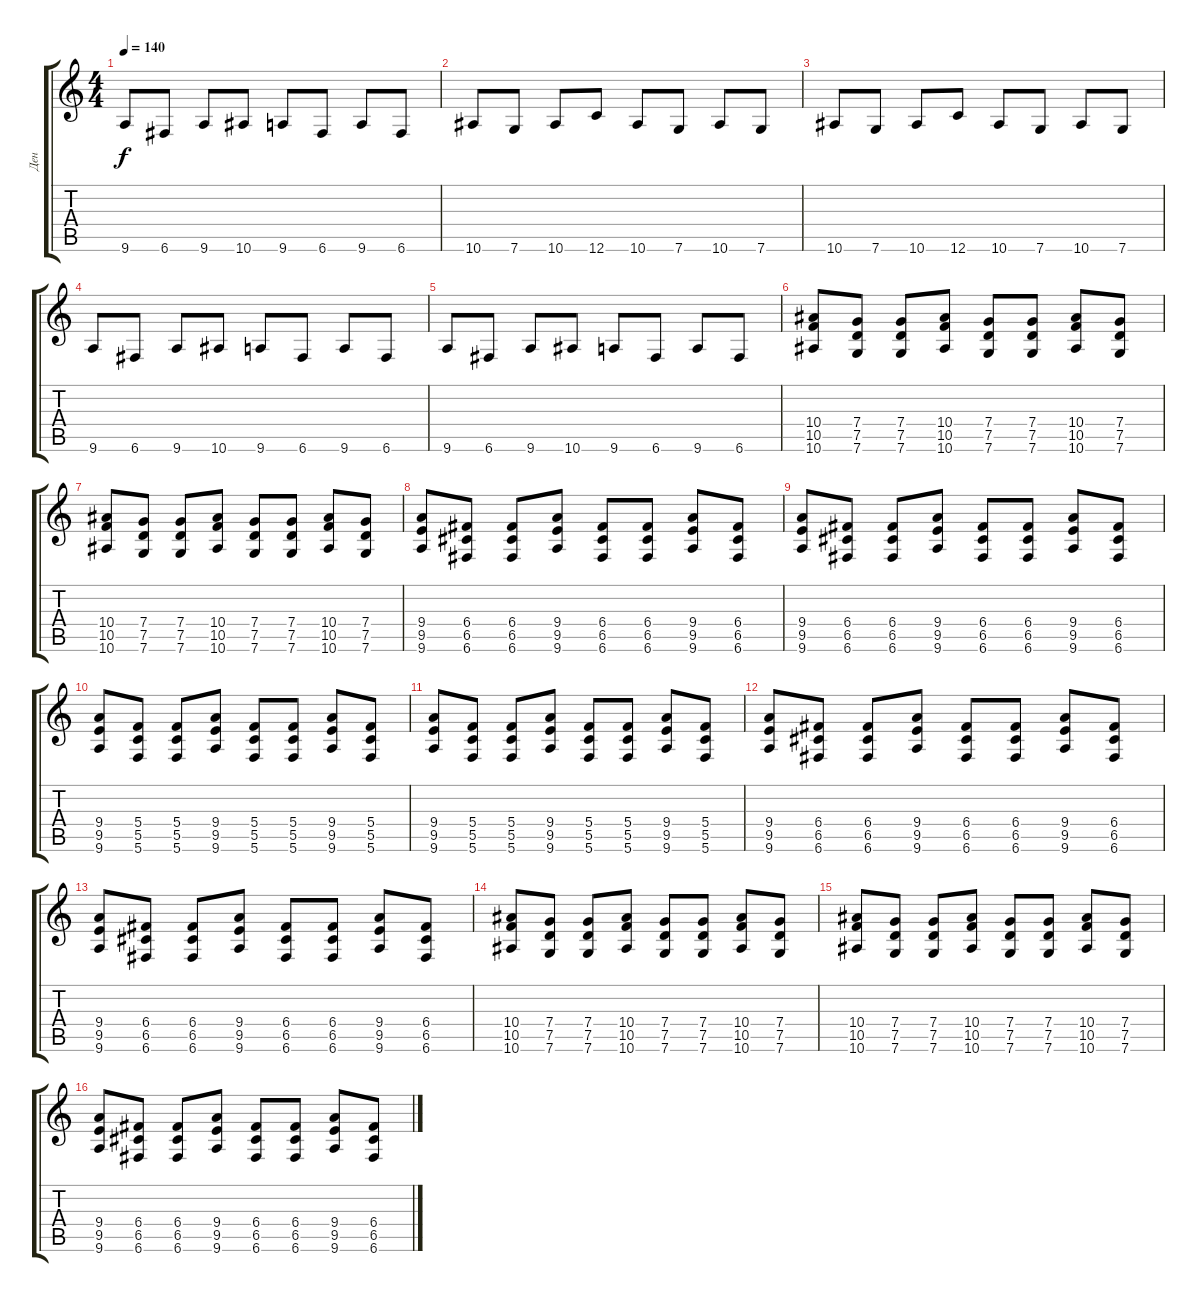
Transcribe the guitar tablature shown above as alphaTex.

\track ("Ден" "Ден") {instrument electricguitarclean}
\staff {score tabs}
\tuning (D4 A3 F3 C3 G2 C2) {hide}
\ts (4 4)
\tempo 140
\clef g2
\ks c
9.6.8{dy f} 6.6.8 9.6.8 10.6.8 9.6.8 6.6.8 9.6.8 6.6.8 |
10.6.8 7.6.8 10.6.8 12.6.8 10.6.8 7.6.8 10.6.8 7.6.8 |
10.6.8 7.6.8 10.6.8 12.6.8 10.6.8 7.6.8 10.6.8 7.6.8 |
9.6.8 6.6.8 9.6.8 10.6.8 9.6.8 6.6.8 9.6.8 6.6.8 |
9.6.8 6.6.8 9.6.8 10.6.8 9.6.8 6.6.8 9.6.8 6.6.8 |
(10.4 10.5 10.6).8{instrument overdrivenguitar} (7.4 7.5 7.6).8 (7.4 7.5 7.6).8 (10.4 10.5 10.6).8 (7.4 7.5 7.6).8 (7.4 7.5 7.6).8 (10.4 10.5 10.6).8 (7.4 7.5 7.6).8 |
(10.4 10.5 10.6).8 (7.4 7.5 7.6).8 (7.4 7.5 7.6).8 (10.4 10.5 10.6).8 (7.4 7.5 7.6).8 (7.4 7.5 7.6).8 (10.4 10.5 10.6).8 (7.4 7.5 7.6).8 |
(9.4 9.5 9.6).8 (6.4 6.5 6.6).8 (6.4 6.5 6.6).8 (9.4 9.5 9.6).8 (6.4 6.5 6.6).8 (6.4 6.5 6.6).8 (9.4 9.5 9.6).8 (6.4 6.5 6.6).8 |
(9.4 9.5 9.6).8 (6.4 6.5 6.6).8 (6.4 6.5 6.6).8 (9.4 9.5 9.6).8 (6.4 6.5 6.6).8 (6.4 6.5 6.6).8 (9.4 9.5 9.6).8 (6.4 6.5 6.6).8 |
(9.4 9.5 9.6).8 (5.4 5.5 5.6).8 (5.4 5.5 5.6).8 (9.4 9.5 9.6).8 (5.4 5.5 5.6).8 (5.4 5.5 5.6).8 (9.4 9.5 9.6).8 (5.4 5.5 5.6).8 |
(9.4 9.5 9.6).8 (5.4 5.5 5.6).8 (5.4 5.5 5.6).8 (9.4 9.5 9.6).8 (5.4 5.5 5.6).8 (5.4 5.5 5.6).8 (9.4 9.5 9.6).8 (5.4 5.5 5.6).8 |
(9.4 9.5 9.6).8 (6.4 6.5 6.6).8 (6.4 6.5 6.6).8 (9.4 9.5 9.6).8 (6.4 6.5 6.6).8 (6.4 6.5 6.6).8 (9.4 9.5 9.6).8 (6.4 6.5 6.6).8 |
(9.4 9.5 9.6).8 (6.4 6.5 6.6).8 (6.4 6.5 6.6).8 (9.4 9.5 9.6).8 (6.4 6.5 6.6).8 (6.4 6.5 6.6).8 (9.4 9.5 9.6).8 (6.4 6.5 6.6).8 |
(10.4 10.5 10.6).8{instrument overdrivenguitar} (7.4 7.5 7.6).8 (7.4 7.5 7.6).8 (10.4 10.5 10.6).8 (7.4 7.5 7.6).8 (7.4 7.5 7.6).8 (10.4 10.5 10.6).8 (7.4 7.5 7.6).8 |
(10.4 10.5 10.6).8 (7.4 7.5 7.6).8 (7.4 7.5 7.6).8 (10.4 10.5 10.6).8 (7.4 7.5 7.6).8 (7.4 7.5 7.6).8 (10.4 10.5 10.6).8 (7.4 7.5 7.6).8 |
(9.4 9.5 9.6).8 (6.4 6.5 6.6).8 (6.4 6.5 6.6).8 (9.4 9.5 9.6).8 (6.4 6.5 6.6).8 (6.4 6.5 6.6).8 (9.4 9.5 9.6).8 (6.4 6.5 6.6).8
